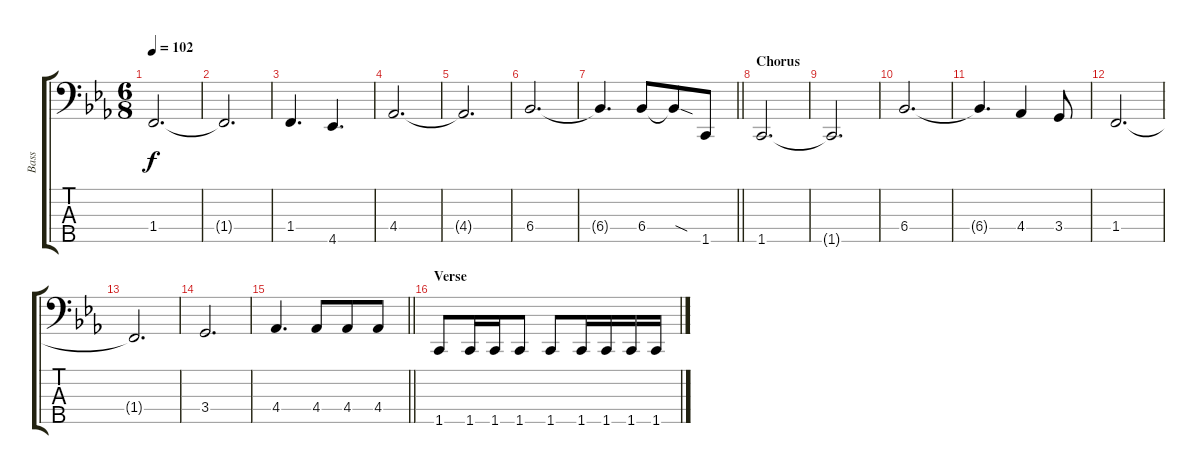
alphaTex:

\track ("Bass" "Bass") {instrument electricbassfinger}
\staff {score tabs}
\tuning (G2 D2 A1 E1 B0) {hide}
\ts (6 8)
\tempo 102
\clef f4
\ks cminor
1.4.2{d dy f} |
1.4{t}.2{d} |
1.4.4{d} 4.5.4{d} |
4.4.2{d} |
4.4{t}.2{d} |
6.4.2{d} |
\barLineRight lightlight
6.4{t}.4{d} 6.4.8 6.4{sod t}.8 1.5.8 |
\section ("" "Chorus")
1.5.2{d} |
1.5{t}.2{d} |
6.4.2{d} |
6.4{t}.4{d} 4.4.4 3.4.8 |
1.4.2{d} |
1.4{t}.2{d} |
3.4.2{d} |
\barLineRight lightlight
4.4.4{d} 4.4.8 4.4.8 4.4.8 |
\section ("" "Verse")
1.5.8 1.5.16 1.5.16 1.5.8 1.5.8 1.5.16 1.5.16 1.5.16 1.5.16
